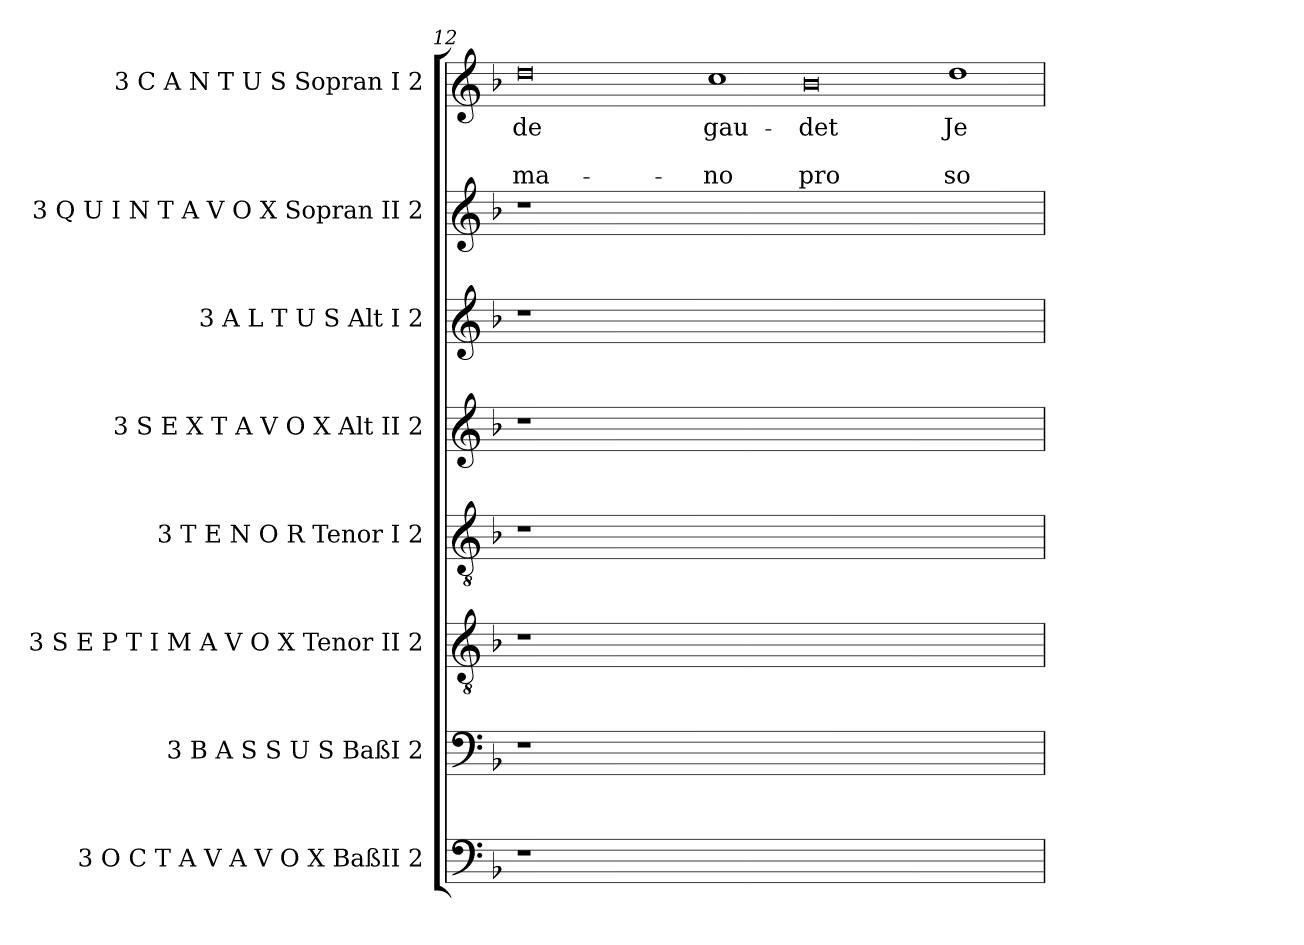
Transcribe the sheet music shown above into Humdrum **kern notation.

**kern	**kern	**kern	**kern	**kern	**kern	**kern	**kern	**text	**text	**text
*part8	*part7	*part6	*part5	*part4	*part3	*part2	*part1	*part1	*part1	*part1
*staff8	*staff7	*staff6	*staff5	*staff4	*staff3	*staff2	*staff1	*staff1	*staff1	*staff1
*I"3  O C T A V A V O X  BaßII  2	*I"3  B A S S U S  BaßI  2	*I"3  S E P T I M A V O X  Tenor II  2	*I"3  T E N O R  Tenor I  2	*I"3  S E X T A V O X  Alt II  2	*I"3  A L T U S  Alt I  2	*I"3  Q U I N T A V O X  Sopran II  2	*I"3  C A N T U S  Sopran I  2	*	*	*
*clefF4	*clefF4	*clefGv2	*clefGv2	*clefG2	*clefG2	*clefG2	*clefG2	*	*	*
*ITrd-3c-5	*ITrd-3c-5	*ITrd-3c-5	*	*ITrd-3c-5	*ITrd-3c-5	*ITrd-3c-5	*ITrd-3c-5	*	*	*
*k[b-e-]	*k[b-e-]	*k[b-e-]	*k[b-]	*k[b-e-]	*k[b-e-]	*k[b-e-]	*k[b-e-]	*	*	*
*B-:	*B-:	*B-:	*F:	*B-:	*B-:	*B-:	*B-:	*	*	*
=12	=12	=12	=12	=12	=12	=12	=12	=12	=12	=12
!	!	!	!	!	!	!	!	!LO:LY:b:cj	!	!LO:LY:b:cj
1r	1r	1r	1r	1r	1r	1r	0gg	-de	.	ma-
00ryy	00ryy	00ryy	00ryy	00ryy	00ryy	00ryy	.	.	.	.
!	!	!	!	!	!	!	!	!LO:LY:b:cj	!	!LO:LY:b:cj
.	.	.	.	.	.	.	1ff	-gau-	.	-no
!	!	!	!	!	!	!	!	!LO:LY:b:cj	!	!LO:LY:b:cj
.	.	.	.	.	.	.	0ee-	det	.	pro
!	!	!	!	!	!	!	!	!LO:LY:b:cj	!	!LO:LY:b:cj
1ryy	1ryy	1ryy	1ryy	1ryy	1ryy	1ryy	1gg	Je-	.	-so-
=	=	=	=	=	=	=	=	=	=	=
*-	*-	*-	*-	*-	*-	*-	*-	*-	*-	*-
